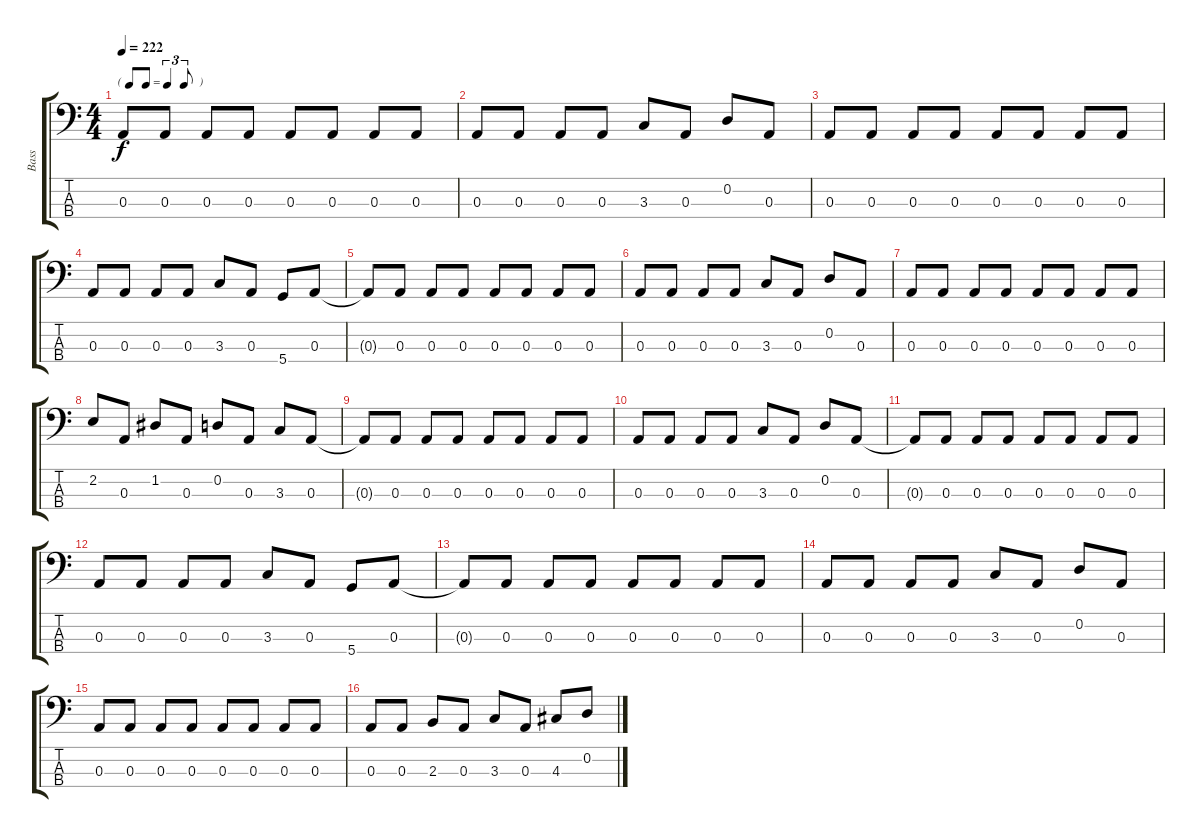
\track ("Bass" "Bass") {instrument electricbassfinger}
\staff {score tabs}
\tuning (G2 D2 A1 D1) {hide}
\ts (4 4)
\tf triplet8th
\tempo 222
\clef f4
\ks c
0.3.8{dy f} 0.3.8 0.3.8 0.3.8 0.3.8 0.3.8 0.3.8 0.3.8 |
0.3.8 0.3.8 0.3.8 0.3.8 3.3.8 0.3.8 0.2.8 0.3.8 |
0.3.8 0.3.8 0.3.8 0.3.8 0.3.8 0.3.8 0.3.8 0.3.8 |
0.3.8 0.3.8 0.3.8 0.3.8 3.3.8 0.3.8 5.4.8 0.3.8 |
0.3{t}.8 0.3.8 0.3.8 0.3.8 0.3.8 0.3.8 0.3.8 0.3.8 |
0.3.8 0.3.8 0.3.8 0.3.8 3.3.8 0.3.8 0.2.8 0.3.8 |
0.3.8 0.3.8 0.3.8 0.3.8 0.3.8 0.3.8 0.3.8 0.3.8 |
2.2.8 0.3.8 1.2.8 0.3.8 0.2.8 0.3.8 3.3.8 0.3.8 |
0.3{t}.8 0.3.8 0.3.8 0.3.8 0.3.8 0.3.8 0.3.8 0.3.8 |
0.3.8 0.3.8 0.3.8 0.3.8 3.3.8 0.3.8 0.2.8 0.3.8 |
0.3{t}.8 0.3.8 0.3.8 0.3.8 0.3.8 0.3.8 0.3.8 0.3.8 |
0.3.8 0.3.8 0.3.8 0.3.8 3.3.8 0.3.8 5.4.8 0.3.8 |
0.3{t}.8 0.3.8 0.3.8 0.3.8 0.3.8 0.3.8 0.3.8 0.3.8 |
0.3.8 0.3.8 0.3.8 0.3.8 3.3.8 0.3.8 0.2.8 0.3.8 |
0.3.8 0.3.8 0.3.8 0.3.8 0.3.8 0.3.8 0.3.8 0.3.8 |
0.3.8 0.3.8 2.3.8 0.3.8 3.3.8 0.3.8 4.3.8 0.2.8
